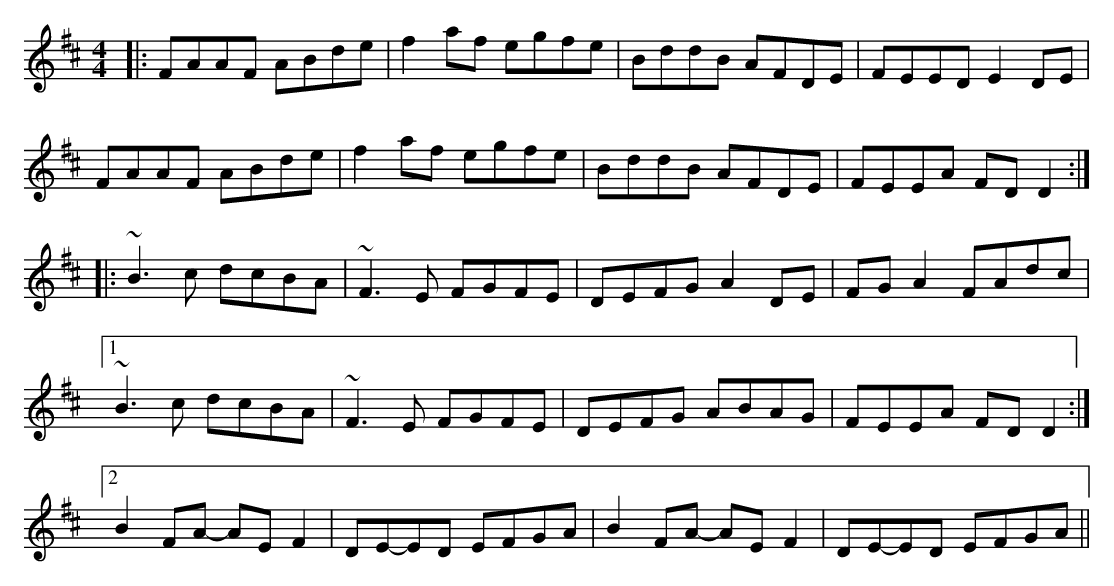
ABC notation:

X:1
M:4/4
K:D
|:FAAF ABde|f2 af egfe|BddB AFDE|FEED E2 DE|
FAAF ABde|f2 af egfe|BddB AFDE|FEEA FD D2:|
|:~B3 c dcBA|~F3 E FGFE|DEFG A2 DE|FG A2 FAdc|
[1 ~B3 c dcBA|~F3 E FGFE|DEFG ABAG|FEEA FD D2:|
[2 B2 FA- AE F2|DE-ED EFGA|B2 FA- AE F2|DE-ED EFGA||
